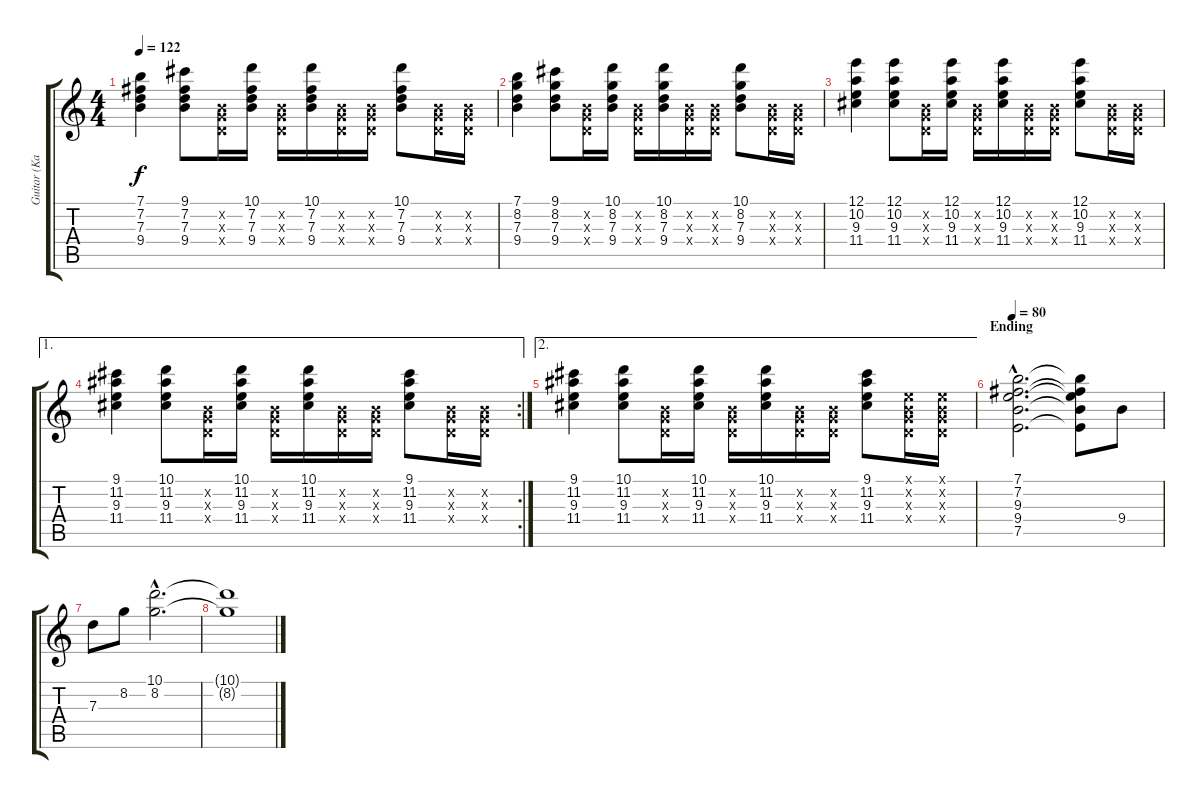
\track ("Guitar (Kaoru)" "Guitar (Ka") {instrument electricguitarclean}
\staff {score tabs}
\tuning (E4 B3 G3 D3 A2 E2) {hide}
\ts (4 4)
\tempo 122
\clef g2
\ks c
(7.1 7.2 7.3 9.4).4{dy f} (9.1 7.2 7.3 9.4).8 (0.2{x} 0.3{x} 0.4{x}).16 (10.1 7.2 7.3 9.4).16 (0.2{x} 0.3{x} 0.4{x}).16 (10.1 7.2 7.3 9.4).16 (0.2{x} 0.3{x} 0.4{x}).16 (0.2{x} 0.3{x} 0.4{x}).16 (10.1 7.2 7.3 9.4).8 (0.2{x} 0.3{x} 0.4{x}).16 (0.2{x} 0.3{x} 0.4{x}).16 |
(7.1 8.2 7.3 9.4).4 (9.1 8.2 7.3 9.4).8 (0.2{x} 0.3{x} 0.4{x}).16 (10.1 8.2 7.3 9.4).16 (0.2{x} 0.3{x} 0.4{x}).16 (10.1 8.2 7.3 9.4).16 (0.2{x} 0.3{x} 0.4{x}).16 (0.2{x} 0.3{x} 0.4{x}).16 (10.1 8.2 7.3 9.4).8 (0.2{x} 0.3{x} 0.4{x}).16 (0.2{x} 0.3{x} 0.4{x}).16 |
(12.1 10.2 9.3 11.4).4 (12.1 10.2 9.3 11.4).8 (0.2{x} 0.3{x} 0.4{x}).16 (12.1 10.2 9.3 11.4).16 (0.2{x} 0.3{x} 0.4{x}).16 (12.1 10.2 9.3 11.4).16 (0.2{x} 0.3{x} 0.4{x}).16 (0.2{x} 0.3{x} 0.4{x}).16 (12.1 10.2 9.3 11.4).8 (0.2{x} 0.3{x} 0.4{x}).16 (0.2{x} 0.3{x} 0.4{x}).16 |
\ae 1
\rc 2
(9.1 11.2 9.3 11.4).4 (10.1 11.2 9.3 11.4).8 (0.2{x} 0.3{x} 0.4{x}).16 (10.1 11.2 9.3 11.4).16 (0.2{x} 0.3{x} 0.4{x}).16 (10.1 11.2 9.3 11.4).16 (0.2{x} 0.3{x} 0.4{x}).16 (0.2{x} 0.3{x} 0.4{x}).16 (9.1 11.2 9.3 11.4).8 (0.2{x} 0.3{x} 0.4{x}).16 (0.2{x} 0.3{x} 0.4{x}).16 |
\ae 2
(9.1 11.2 9.3 11.4).4 (10.1 11.2 9.3 11.4).8 (0.2{x} 0.3{x} 0.4{x}).16 (10.1 11.2 9.3 11.4).16 (0.2{x} 0.3{x} 0.4{x}).16 (10.1 11.2 9.3 11.4).16 (0.2{x} 0.3{x} 0.4{x}).16 (0.2{x} 0.3{x} 0.4{x}).16 (9.1 11.2 9.3 11.4).8 (0.1{x} 0.2{x} 0.3{x} 0.4{x}).16 (0.1{x} 0.2{x} 0.3{x} 0.4{x}).16 |
\section ("" "Ending")
\tempo 80
(7.1{hac} 7.2{hac} 9.3{hac} 9.4{hac} 7.5{hac}).2{d} (7.1{t} 7.2{t} 9.3{t} 9.4{t} 7.5{t}).8 9.4.8 |
7.3.8 8.2.8 (10.1{hac} 8.2{hac}).2{d} |
(10.1{t} 8.2{t}).1
